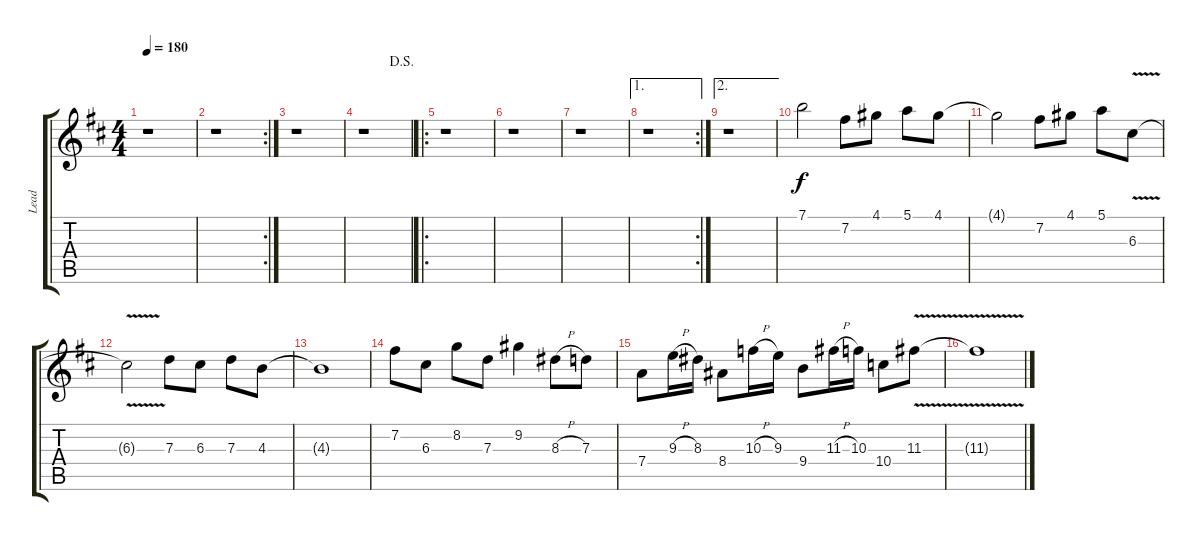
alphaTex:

\track ("Lead" "Lead") {instrument distortionguitar}
\staff {score tabs}
\tuning (E4 B3 G3 D3 A2 E2) {hide}
\ts (4 4)
\tempo 180
\clef g2
\ks d
r.1{dy f} |
\rc 2
r.1 |
r.1 |
\jump dalsegno
r.1 |
\ro
r.1 |
r.1 |
r.1 |
\ae 1
\rc 2
r.1 |
\ae 2
r.1 |
7.1.2 7.2.8 4.1.8 5.1.8 4.1.8 |
4.1{t}.2 7.2.8 4.1.8 5.1.8 6.3{v}.8 |
6.3{v t}.2 7.3.8 6.3.8 7.3.8 4.3.8 |
4.3{t}.1 |
7.2.8 6.3.8 8.2.8 7.3.8 9.2.4 8.3{h}.8 7.3.8 |
7.4.8 9.3{h}.16 8.3.16 8.4.8 10.3{h}.16 9.3.16 9.4.8 11.3{h}.16 10.3.16 10.4.8 11.3{v}.8 |
11.3{v t}.1
